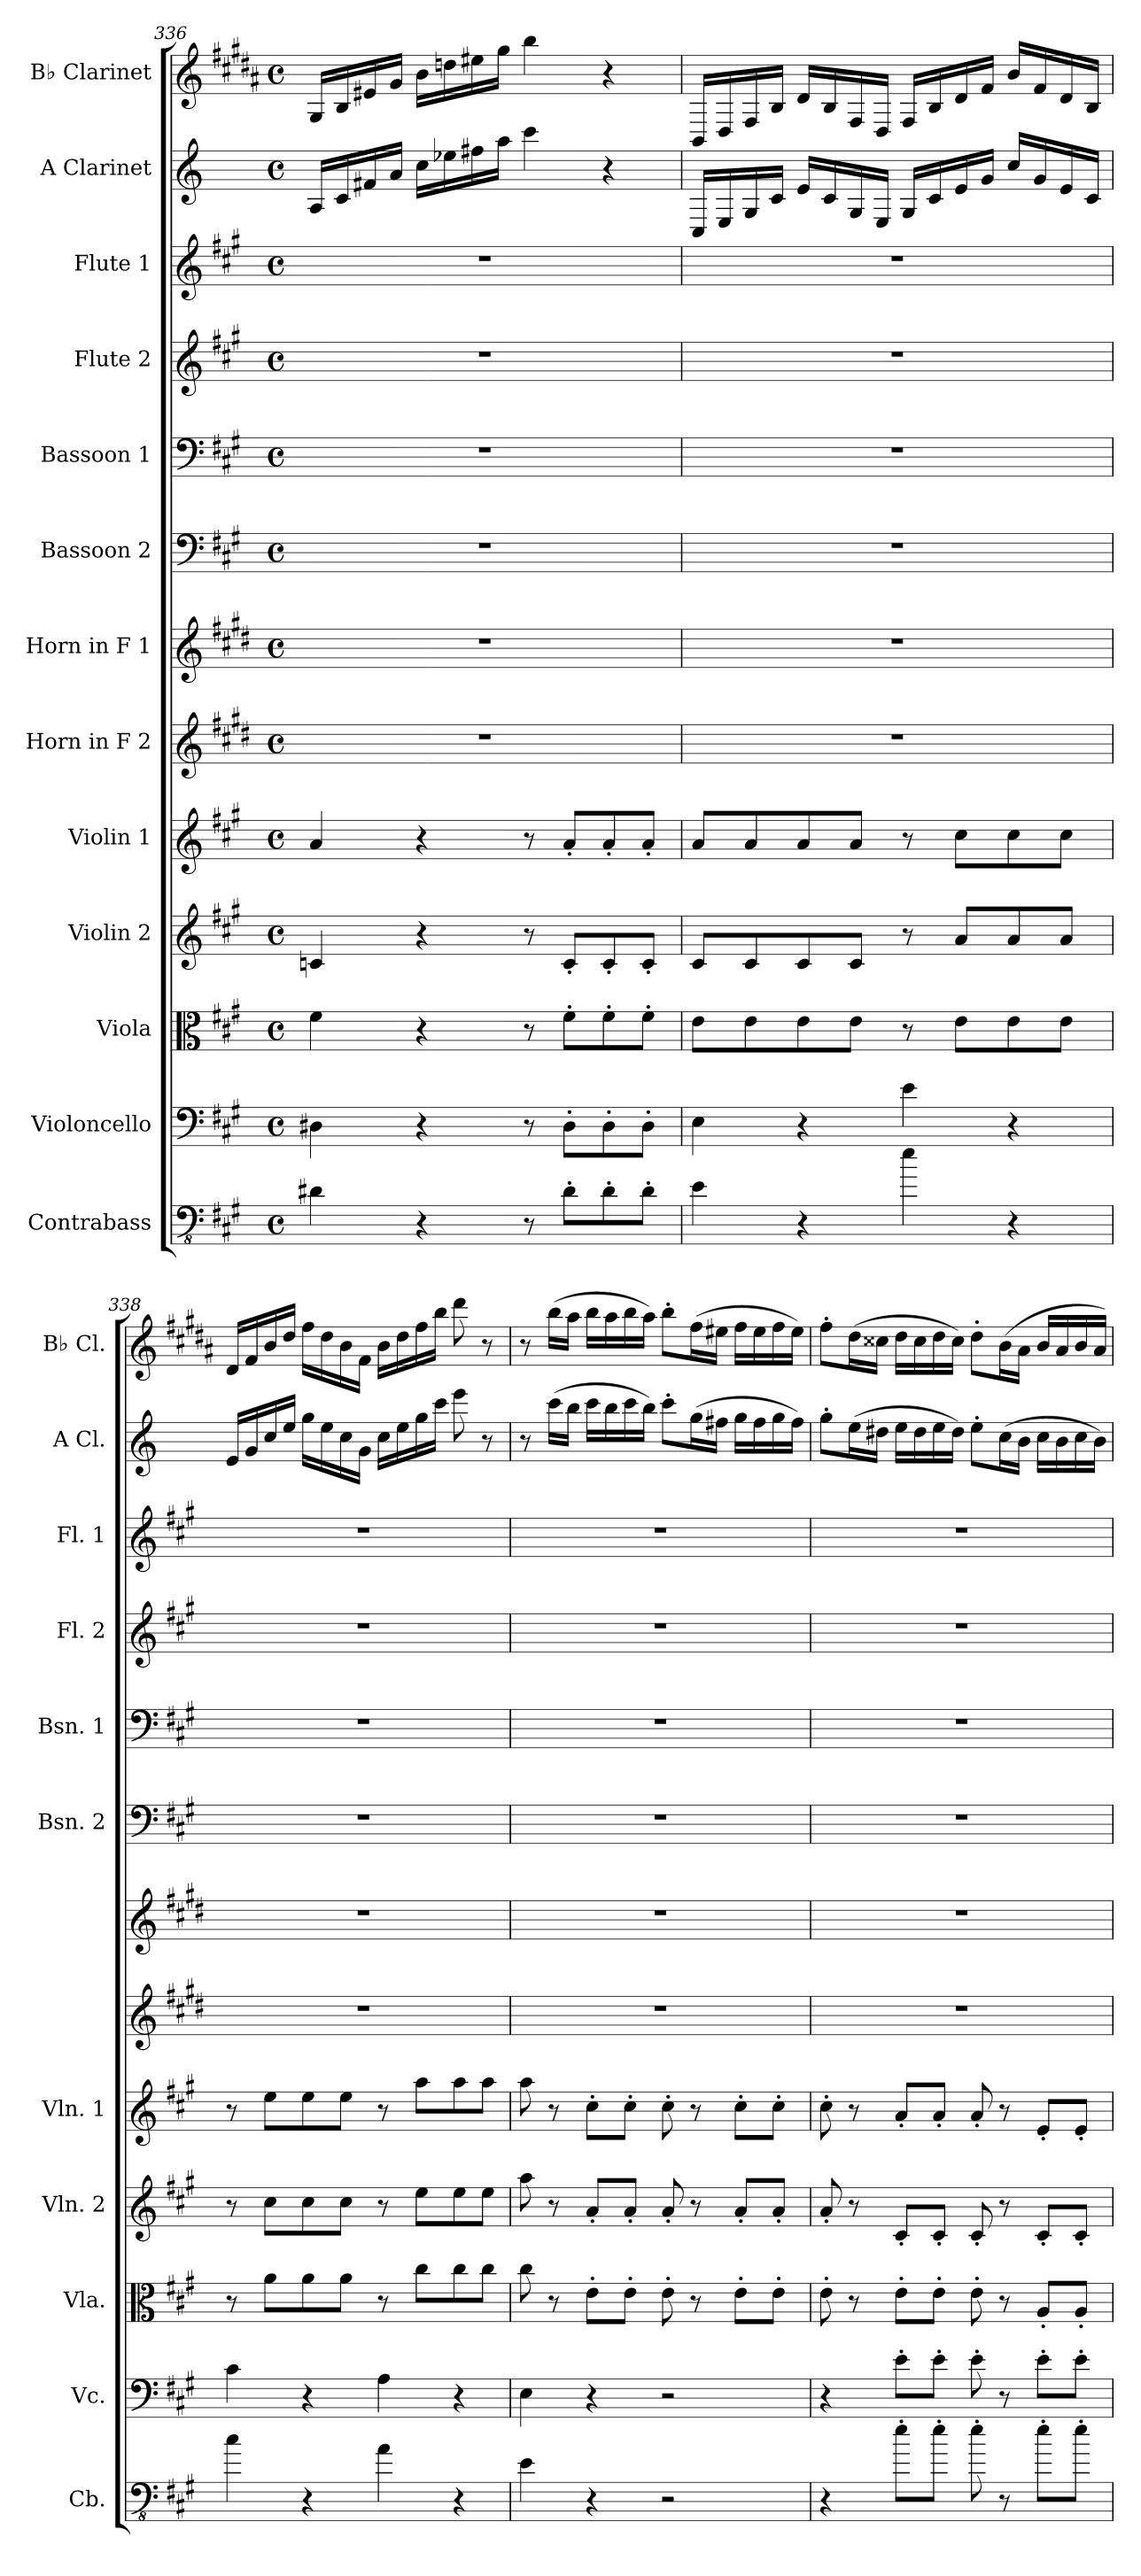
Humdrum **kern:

**kern	**kern	**kern	**kern	**kern	**kern	**kern	**kern	**kern	**kern	**kern	**kern	**kern
*part13	*part12	*part11	*part10	*part9	*part8	*part7	*part6	*part5	*part4	*part3	*part2	*part1
*staff13	*staff12	*staff11	*staff10	*staff9	*staff8	*staff7	*staff6	*staff5	*staff4	*staff3	*staff2	*staff1
*I"Contrabass	*I"Violoncello	*I"Viola	*I"Violin 2	*I"Violin 1	*I"Horn in F 2	*I"Horn in F 1	*I"Bassoon 2	*I"Bassoon 1	*I"Flute 2	*I"Flute 1	*I"A Clarinet	*I"B♭ Clarinet
*I'Cb.	*I'Vc.	*I'Vla.	*I'Vln. 2	*I'Vln. 1	*	*	*I'Bsn. 2	*I'Bsn. 1	*I'Fl. 2	*I'Fl. 1	*I'A Cl.	*I'B♭ Cl.
*clefFv4	*clefF4	*clefC3	*clefG2	*clefG2	*clefG2	*clefG2	*clefF4	*clefF4	*clefG2	*clefG2	*clefG2	*clefG2
*ITrd7c12	*	*	*	*	*ITrd4c7	*ITrd4c7	*	*	*	*	*ITrd2c3	*ITrd1c2
*k[f#c#g#]	*k[f#c#g#]	*k[f#c#g#]	*k[f#c#g#]	*k[f#c#g#]	*k[f#c#g#]	*k[f#c#g#]	*k[f#c#g#]	*k[f#c#g#]	*k[f#c#g#]	*k[f#c#g#]	*k[f#c#g#]	*k[f#c#g#]
*M4/4	*M4/4	*M4/4	*M4/4	*M4/4	*M4/4	*M4/4	*M4/4	*M4/4	*M4/4	*M4/4	*M4/4	*M4/4
*met(c)	*met(c)	*met(c)	*met(c)	*met(c)	*met(c)	*met(c)	*met(c)	*met(c)	*met(c)	*met(c)	*met(c)	*met(c)
=336	=336	=336	=336	=336	=336	=336	=336	=336	=336	=336	=336	=336
4DD#X\	4D#X\	4f#\	4cn/	4a/	1r	1r	1r	1r	1r	1r	16F#/LL	16F#/LL
.	.	.	.	.	.	.	.	.	.	.	16A/	16A/
.	.	.	.	.	.	.	.	.	.	.	16d#X/	16d#X/
.	.	.	.	.	.	.	.	.	.	.	16f#/JJ	16f#/JJ
4r	4r	4r	4r	4r	.	.	.	.	.	.	16a\LL	16a\LL
.	.	.	.	.	.	.	.	.	.	.	16ccn\	16ccn\
.	.	.	.	.	.	.	.	.	.	.	16dd#X\	16dd#X\
.	.	.	.	.	.	.	.	.	.	.	16ff#\JJ	16ff#\JJ
8r	8r	8r	8r	8r	.	.	.	.	.	.	4aa\	4aa\
8DD#'\L	8D#'\L	8f#'\L	8c'/L	8a'/L	.	.	.	.	.	.	.	.
8DD#'\	8D#'\	8f#'\	8c'/	8a'/	.	.	.	.	.	.	4r	4r
8DD#'\J	8D#'\J	8f#'\J	8c'/J	8a'/J	.	.	.	.	.	.	.	.
!!LO:PB:g=z
=337	=337	=337	=337	=337	=337	=337	=337	=337	=337	=337	=337	=337
4EE\	4E\	8e\L	8c#/L	8a/L	1r	1r	1r	1r	1r	1r	16AA/LL	16AA/LL
.	.	.	.	.	.	.	.	.	.	.	16C#/	16C#/
.	.	8e\	8c#/	8a/	.	.	.	.	.	.	16E/	16E/
.	.	.	.	.	.	.	.	.	.	.	16A/JJ	16A/JJ
4r	4r	8e\	8c#/	8a/	.	.	.	.	.	.	16c#/LL	16c#/LL
.	.	.	.	.	.	.	.	.	.	.	16A/	16A/
.	.	8e\J	8c#/J	8a/J	.	.	.	.	.	.	16E/	16E/
.	.	.	.	.	.	.	.	.	.	.	16C#/JJ	16C#/JJ
4E\	4e\	8r	8r	8r	.	.	.	.	.	.	16E/LL	16E/LL
.	.	.	.	.	.	.	.	.	.	.	16A/	16A/
.	.	8e\L	8a/L	8cc#\L	.	.	.	.	.	.	16c#/	16c#/
.	.	.	.	.	.	.	.	.	.	.	16e/JJ	16e/JJ
4r	4r	8e\	8a/	8cc#\	.	.	.	.	.	.	16a/LL	16a/LL
.	.	.	.	.	.	.	.	.	.	.	16e/	16e/
.	.	8e\J	8a/J	8cc#\J	.	.	.	.	.	.	16c#/	16c#/
.	.	.	.	.	.	.	.	.	.	.	16A/JJ	16A/JJ
=338	=338	=338	=338	=338	=338	=338	=338	=338	=338	=338	=338	=338
4C#\	4c#\	8r	8r	8r	1r	1r	1r	1r	1r	1r	16c#/LL	16c#/LL
.	.	.	.	.	.	.	.	.	.	.	16e/	16e/
.	.	8a\L	8cc#\L	8ee\L	.	.	.	.	.	.	16a/	16a/
.	.	.	.	.	.	.	.	.	.	.	16cc#/JJ	16cc#/JJ
4r	4r	8a\	8cc#\	8ee\	.	.	.	.	.	.	16ee\LL	16ee\LL
.	.	.	.	.	.	.	.	.	.	.	16cc#\	16cc#\
.	.	8a\J	8cc#\J	8ee\J	.	.	.	.	.	.	16a\	16a\
.	.	.	.	.	.	.	.	.	.	.	16e\JJ	16e\JJ
4AA\	4A\	8r	8r	8r	.	.	.	.	.	.	16a\LL	16a\LL
.	.	.	.	.	.	.	.	.	.	.	16cc#\	16cc#\
.	.	8cc#\L	8ee\L	8aa\L	.	.	.	.	.	.	16ee\	16ee\
.	.	.	.	.	.	.	.	.	.	.	16aa\JJ	16aa\JJ
4r	4r	8cc#\	8ee\	8aa\	.	.	.	.	.	.	8ccc#\	8ccc#\
.	.	8cc#\J	8ee\J	8aa\J	.	.	.	.	.	.	8r	8r
!!LO:PB:g=z
=339	=339	=339	=339	=339	=339	=339	=339	=339	=339	=339	=339	=339
4EE\	4E\	8cc#\	8aa\	8aa\	1r	1r	1r	1r	1r	1r	8r	8r
.	.	8r	8r	8r	.	.	.	.	.	.	(>16aa\LL	(>16aa\LL
.	.	.	.	.	.	.	.	.	.	.	16gg#\JJ	16gg#\JJ
4r	4r	8e'\L	8a'/L	8cc#'\L	.	.	.	.	.	.	16aa\LL	16aa\LL
.	.	.	.	.	.	.	.	.	.	.	16gg#\	16gg#\
.	.	8e'\J	8a'/J	8cc#'\J	.	.	.	.	.	.	16aa\	16aa\
.	.	.	.	.	.	.	.	.	.	.	16gg#\JJ)	16gg#\JJ)
2r	2r	8e'\	8a'/	8cc#'\	.	.	.	.	.	.	8aa'\L	8aa'\L
.	.	8r	8r	8r	.	.	.	.	.	.	(>16ee\L	(>16ee\L
.	.	.	.	.	.	.	.	.	.	.	16dd#X\JJ	16dd#X\JJ
.	.	8e'\L	8a'/L	8cc#'\L	.	.	.	.	.	.	16ee\LL	16ee\LL
.	.	.	.	.	.	.	.	.	.	.	16dd#\	16dd#\
.	.	8e'\J	8a'/J	8cc#'\J	.	.	.	.	.	.	16ee\	16ee\
.	.	.	.	.	.	.	.	.	.	.	16dd#\JJ)	16dd#\JJ)
=340	=340	=340	=340	=340	=340	=340	=340	=340	=340	=340	=340	=340
4r	4r	8e'\	8a'/	8cc#'\	1r	1r	1r	1r	1r	1r	8ee'\L	8ee'\L
.	.	8r	8r	8r	.	.	.	.	.	.	(>16cc#\L	(>16cc#\L
.	.	.	.	.	.	.	.	.	.	.	16b#X\JJ	16b#X\JJ
8E'\L	8e'\L	8e'\L	8c#'/L	8a'/L	.	.	.	.	.	.	16cc#\LL	16cc#\LL
.	.	.	.	.	.	.	.	.	.	.	16b#\	16b#\
8E'\J	8e'\J	8e'\J	8c#'/J	8a'/J	.	.	.	.	.	.	16cc#\	16cc#\
.	.	.	.	.	.	.	.	.	.	.	16b#\JJ)	16b#\JJ)
8E'\	8e'\	8e'\	8c#'/	8a'/	.	.	.	.	.	.	8cc#'\L	8cc#'\L
8r	8r	8r	8r	8r	.	.	.	.	.	.	(>16a\L	(>16a\L
.	.	.	.	.	.	.	.	.	.	.	16g#\JJ	16g#\JJ
8E'\L	8e'\L	8A'/L	8c#'/L	8e'/L	.	.	.	.	.	.	16a\LL	16a/LL
.	.	.	.	.	.	.	.	.	.	.	16g#\	16g#/
8E'\J	8e'\J	8A'/J	8c#'/J	8e'/J	.	.	.	.	.	.	16a\	16a/
.	.	.	.	.	.	.	.	.	.	.	16g#\JJ)	16g#/JJ)
=	=	=	=	=	=	=	=	=	=	=	=	=
*-	*-	*-	*-	*-	*-	*-	*-	*-	*-	*-	*-	*-
